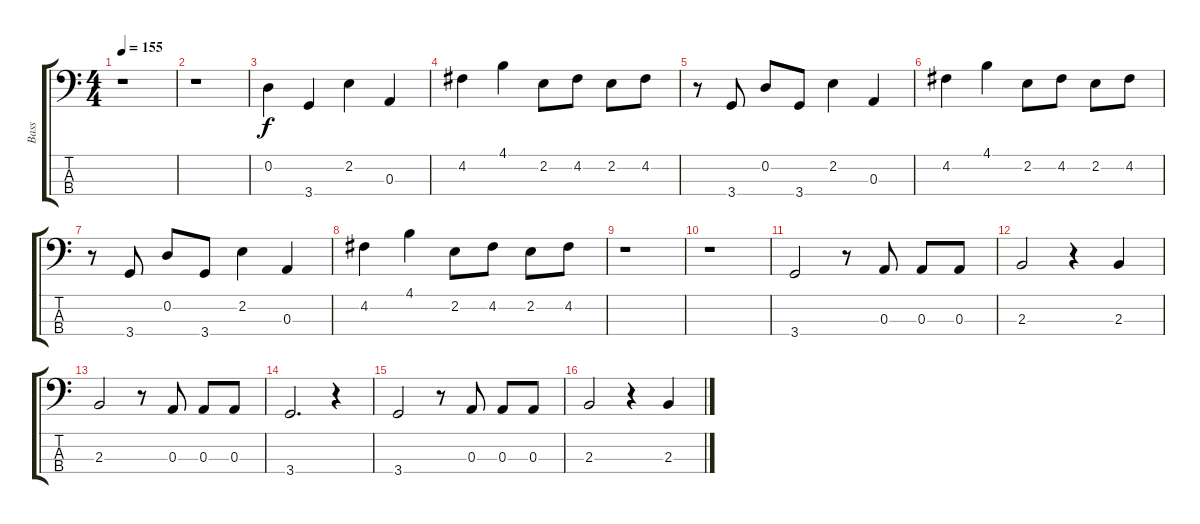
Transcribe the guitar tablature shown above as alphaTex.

\track ("Bass" "Bass") {instrument electricbassfinger}
\staff {score tabs}
\tuning (G2 D2 A1 E1) {hide}
\ts (4 4)
\tempo 155
\clef f4
\ks c
r.1{dy f} |
r.1 |
0.2.4 3.4.4 2.2.4 0.3.4 |
4.2.4 4.1.4 2.2.8 4.2.8 2.2.8 4.2.8 |
r.8 3.4.8 0.2.8 3.4.8 2.2.4 0.3.4 |
4.2.4 4.1.4 2.2.8 4.2.8 2.2.8 4.2.8 |
r.8 3.4.8 0.2.8 3.4.8 2.2.4 0.3.4 |
4.2.4 4.1.4 2.2.8 4.2.8 2.2.8 4.2.8 |
r.1 |
r.1 |
3.4.2 r.8 0.3.8 0.3.8 0.3.8 |
2.3.2 r.4 2.3.4 |
2.3.2 r.8 0.3.8 0.3.8 0.3.8 |
3.4.2{d} r.4 |
3.4.2 r.8 0.3.8 0.3.8 0.3.8 |
2.3.2 r.4 2.3.4
